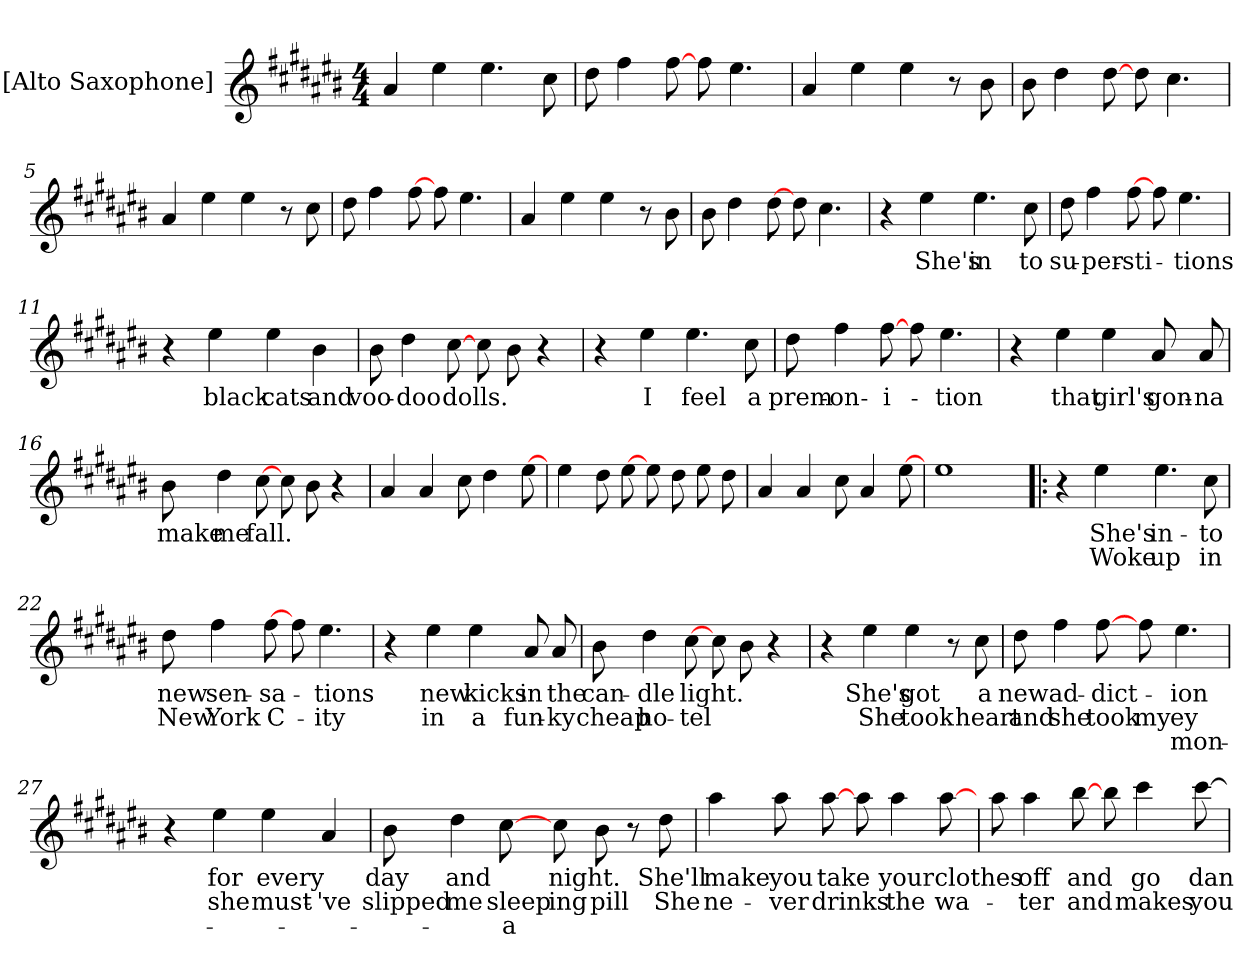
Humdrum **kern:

**kern	**text	**text	**text
*part1	*part1	*part1	*part1
*staff1	*staff1	*staff1	*staff1
*I"[Alto Saxophone]	*	*	*
*I'A Sax	*	*	*
*clefG2	*	*	*
*ITrd5c9	*	*	*
*k[f#c#g#d#]	*	*	*
*E:	*	*	*
*M4/4	*	*	*
=1	=1	=1	=1
4c#	.	.	.
4g#	.	.	.
4.g#	.	.	.
8e	.	.	.
=2	=2	=2	=2
8f#L	.	.	.
4a	.	.	.
[8a	.	.	.
8aL	.	.	.
4.g#	.	.	.
=3	=3	=3	=3
4c#	.	.	.
4g#	.	.	.
4g#	.	.	.
8r	.	.	.
8d#	.	.	.
=4	=4	=4	=4
8d#L	.	.	.
4f#	.	.	.
[8f#	.	.	.
8f#L	.	.	.
4.e	.	.	.
!!LO:LB:g=z
=5	=5	=5	=5
4c#	.	.	.
4g#	.	.	.
4g#	.	.	.
8r	.	.	.
8e	.	.	.
=6	=6	=6	=6
8f#L	.	.	.
4a	.	.	.
[8a	.	.	.
8aL	.	.	.
4.g#	.	.	.
=7	=7	=7	=7
4c#	.	.	.
4g#	.	.	.
4g#	.	.	.
8r	.	.	.
8d#	.	.	.
=8	=8	=8	=8
8d#L	.	.	.
4f#	.	.	.
[8f#	.	.	.
8f#L	.	.	.
4.e	.	.	.
!!LO:LB:g=z
=9	=9	=9	=9
4r	.	.	.
4g#	-She's	.	.
4.g#	-in	.	.
8e	-to	.	.
=10	=10	=10	=10
8f#L	-su-	.	.
4a	-per-	.	.
[8a	-sti-	.	.
8aL	.	.	.
4.g#	-tions	.	.
=11	=11	=11	=11
4r	.	.	.
4g#	-black	.	.
4g#	-cats	.	.
4d#	-and	.	.
=12	=12	=12	=12
8d#L	-voo-	.	.
4f#	-doo	.	.
[8e	-dolls.	.	.
8eL	.	.	.
8d#	.	.	.
4r	.	.	.
!!LO:LB:g=z
=13	=13	=13	=13
4r	.	.	.
4g#	-I	.	.
4.g#	-feel	.	.
8e	-a	.	.
=14	=14	=14	=14
8f#L	-prem-	.	.
4a	-on-	.	.
[8a	-i-	.	.
8aL	.	.	.
4.g#	-tion	.	.
=15	=15	=15	=15
4r	.	.	.
4g#	-that	.	.
4g#	-girl's	.	.
8c#L	-gon-	.	.
8c#	-na	.	.
=16	=16	=16	=16
8d#L	-make	.	.
4f#	-me	.	.
[8e	-fall.	.	.
8eL	.	.	.
8d#	.	.	.
4r	.	.	.
!!LO:LB:g=z
=17	=17	=17	=17
4c#	.	.	.
4c#	.	.	.
8eL	.	.	.
4f#	.	.	.
[8g#	.	.	.
=18	=18	=18	=18
4g#	.	.	.
8f#L	.	.	.
[8g#	.	.	.
8g#L	.	.	.
8f#	.	.	.
8g#	.	.	.
8f#	.	.	.
=19	=19	=19	=19
4c#	.	.	.
4c#	.	.	.
8eL	.	.	.
4c#	.	.	.
[8g#	.	.	.
=20	=20	=20	=20
1g#	.	.	.
!!LO:LB:g=z
=21!|:	=21!|:	=21!|:	=21!|:
4r	.	.	.
4g#	-She's	-Woke	.
4.g#	-in-	-up	.
8e	-to	-in	.
=22	=22	=22	=22
8f#L	-new	-New	.
4a	-sen-	-York	.
[8a	-sa-	-C-	.
8aL	.	.	.
4.g#	-tions	-ity	.
=23	=23	=23	=23
4r	.	.	.
4g#	-new	-in	.
4g#	-kicks	-a	.
8c#L	-in	-fun-	.
8c#	-the	-ky	.
=24	=24	=24	=24
8d#L	-can-	-cheap	.
4f#	-dle	-ho-	.
[8e	-light.	-tel	.
8eL	.	.	.
8d#	.	.	.
4r	.	.	.
!!LO:LB:g=z
=25	=25	=25	=25
4r	.	.	.
4g#	-She's	-She	.
4g#	-got	-took	.
8r	.	-my	.
8e	-a	-heart	.
=26	=26	=26	=26
8f#L	-new	-and	.
4a	-ad-	-she	.
[8a	-dict-	-took	.
8aL	.	-my	.
4.g#	-ion	-ey	-mon-
=27	=27	=27	=27
4r	.	.	.
4g#	-for	-she	.
4g#	-every	-must-	.
4c#	.	-'ve	.
=28	=28	=28	=28
8d#L	-day	-slipped	.
4f#	-and	-me	.
[8e	.	-sleep	-a
8eL	-night.	-ing	.
8d#	.	-pill	.
8r	.	.	.
8f#	-She'll	-She	.
!!LO:LB:g=z
=29	=29	=29	=29
4cc#	-make	-ne-	.
8cc#L	-you	-ver	.
[8cc#	-take	-drinks	.
8cc#L	.	.	.
4cc#	-your	-the	.
[8cc#	-clothes	-wa-	.
=30	=30	=30	=30
8cc#L	.	.	.
4cc#	-off	-ter	.
[8dd#	-and	-and	.
8dd#L	.	.	.
4ee	-go	-makes	.
[8ee	-dan-	-you	.
=	=	=	=
*-	*-	*-	*-
